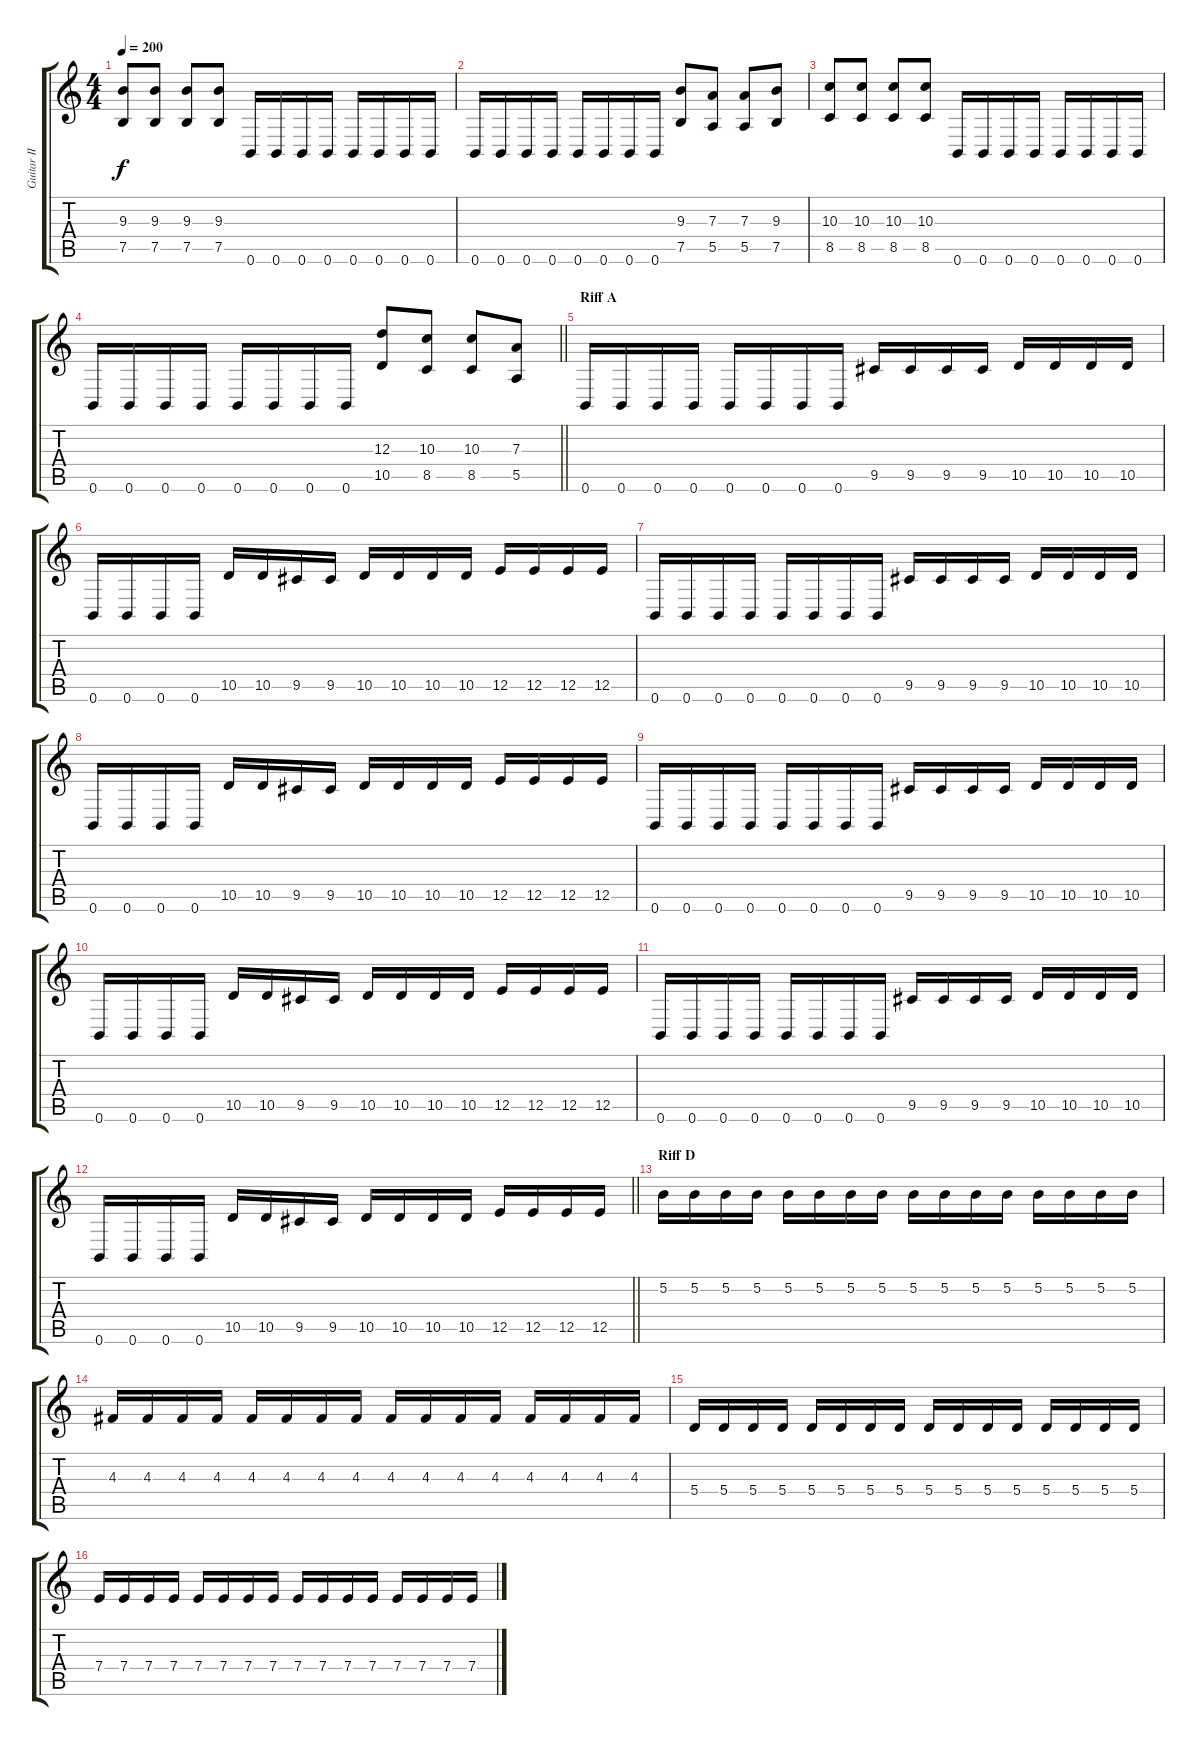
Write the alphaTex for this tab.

\track ("Guitar II" "Guitar II") {instrument distortionguitar}
\staff {score tabs}
\tuning (B3 Gb3 D3 A2 E2 B1) {hide}
\ts (4 4)
\tempo 200
\clef g2
\ks c
(9.3 7.5).8{dy f} (9.3 7.5).8 (9.3 7.5).8 (9.3 7.5).8 0.6.16 0.6.16 0.6.16 0.6.16 0.6.16 0.6.16 0.6.16 0.6.16 |
0.6.16 0.6.16 0.6.16 0.6.16 0.6.16 0.6.16 0.6.16 0.6.16 (9.3 7.5).8 (7.3 5.5).8 (7.3 5.5).8 (9.3 7.5).8 |
(10.3 8.5).8 (10.3 8.5).8 (10.3 8.5).8 (10.3 8.5).8 0.6.16 0.6.16 0.6.16 0.6.16 0.6.16 0.6.16 0.6.16 0.6.16 |
\barLineRight lightlight
0.6.16 0.6.16 0.6.16 0.6.16 0.6.16 0.6.16 0.6.16 0.6.16 (12.3 10.5).8 (10.3 8.5).8 (10.3 8.5).8 (7.3 5.5).8 |
\section ("" "Riff A")
0.6.16 0.6.16 0.6.16 0.6.16 0.6.16 0.6.16 0.6.16 0.6.16 9.5.16 9.5.16 9.5.16 9.5.16 10.5.16 10.5.16 10.5.16 10.5.16 |
0.6.16 0.6.16 0.6.16 0.6.16 10.5.16 10.5.16 9.5.16 9.5.16 10.5.16 10.5.16 10.5.16 10.5.16 12.5.16 12.5.16 12.5.16 12.5.16 |
0.6.16 0.6.16 0.6.16 0.6.16 0.6.16 0.6.16 0.6.16 0.6.16 9.5.16 9.5.16 9.5.16 9.5.16 10.5.16 10.5.16 10.5.16 10.5.16 |
0.6.16 0.6.16 0.6.16 0.6.16 10.5.16 10.5.16 9.5.16 9.5.16 10.5.16 10.5.16 10.5.16 10.5.16 12.5.16 12.5.16 12.5.16 12.5.16 |
0.6.16 0.6.16 0.6.16 0.6.16 0.6.16 0.6.16 0.6.16 0.6.16 9.5.16 9.5.16 9.5.16 9.5.16 10.5.16 10.5.16 10.5.16 10.5.16 |
0.6.16 0.6.16 0.6.16 0.6.16 10.5.16 10.5.16 9.5.16 9.5.16 10.5.16 10.5.16 10.5.16 10.5.16 12.5.16 12.5.16 12.5.16 12.5.16 |
0.6.16 0.6.16 0.6.16 0.6.16 0.6.16 0.6.16 0.6.16 0.6.16 9.5.16 9.5.16 9.5.16 9.5.16 10.5.16 10.5.16 10.5.16 10.5.16 |
\barLineRight lightlight
0.6.16 0.6.16 0.6.16 0.6.16 10.5.16 10.5.16 9.5.16 9.5.16 10.5.16 10.5.16 10.5.16 10.5.16 12.5.16 12.5.16 12.5.16 12.5.16 |
\section ("" "Riff D")
5.2.16 5.2.16 5.2.16 5.2.16 5.2.16 5.2.16 5.2.16 5.2.16 5.2.16 5.2.16 5.2.16 5.2.16 5.2.16 5.2.16 5.2.16 5.2.16 |
4.3.16 4.3.16 4.3.16 4.3.16 4.3.16 4.3.16 4.3.16 4.3.16 4.3.16 4.3.16 4.3.16 4.3.16 4.3.16 4.3.16 4.3.16 4.3.16 |
5.4.16 5.4.16 5.4.16 5.4.16 5.4.16 5.4.16 5.4.16 5.4.16 5.4.16 5.4.16 5.4.16 5.4.16 5.4.16 5.4.16 5.4.16 5.4.16 |
7.4.16 7.4.16 7.4.16 7.4.16 7.4.16 7.4.16 7.4.16 7.4.16 7.4.16 7.4.16 7.4.16 7.4.16 7.4.16 7.4.16 7.4.16 7.4.16
